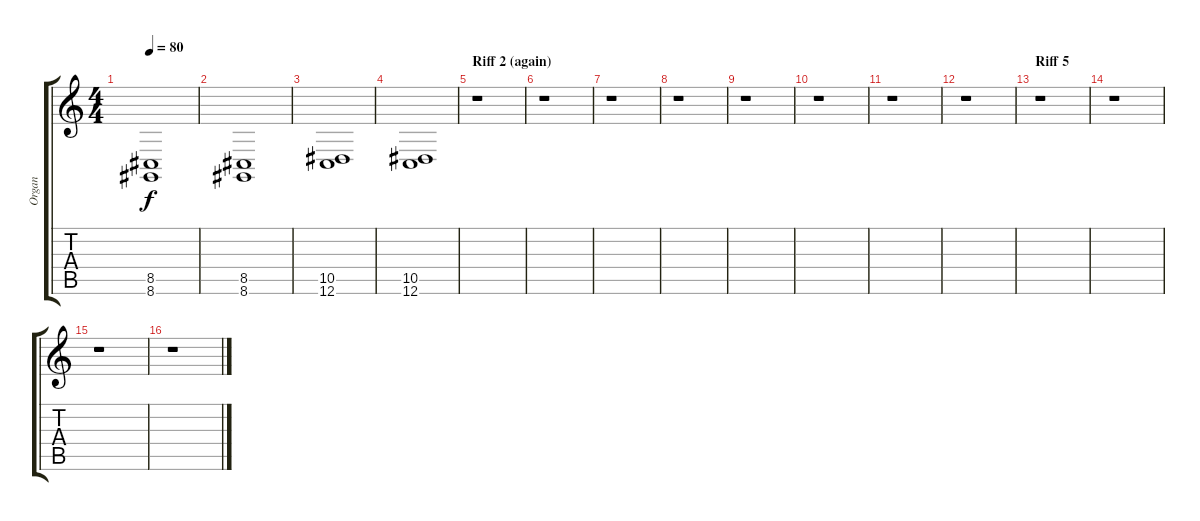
\track ("Organ" "Organ") {instrument choiraahs}
\staff {score tabs}
\tuning (C4 G3 Eb3 Bb2 F2 C2) {hide}
\ts (4 4)
\tempo 80
\clef g2
\ks c
(8.5 8.6).1{dy f} |
(8.5 8.6).1 |
(10.5 12.6).1 |
(10.5 12.6).1 |
\section ("" "Riff 2 (again)")
r.1 |
r.1 |
r.1 |
r.1 |
r.1 |
r.1 |
r.1 |
r.1 |
\section ("" "Riff 5")
r.1 |
r.1 |
r.1 |
r.1
